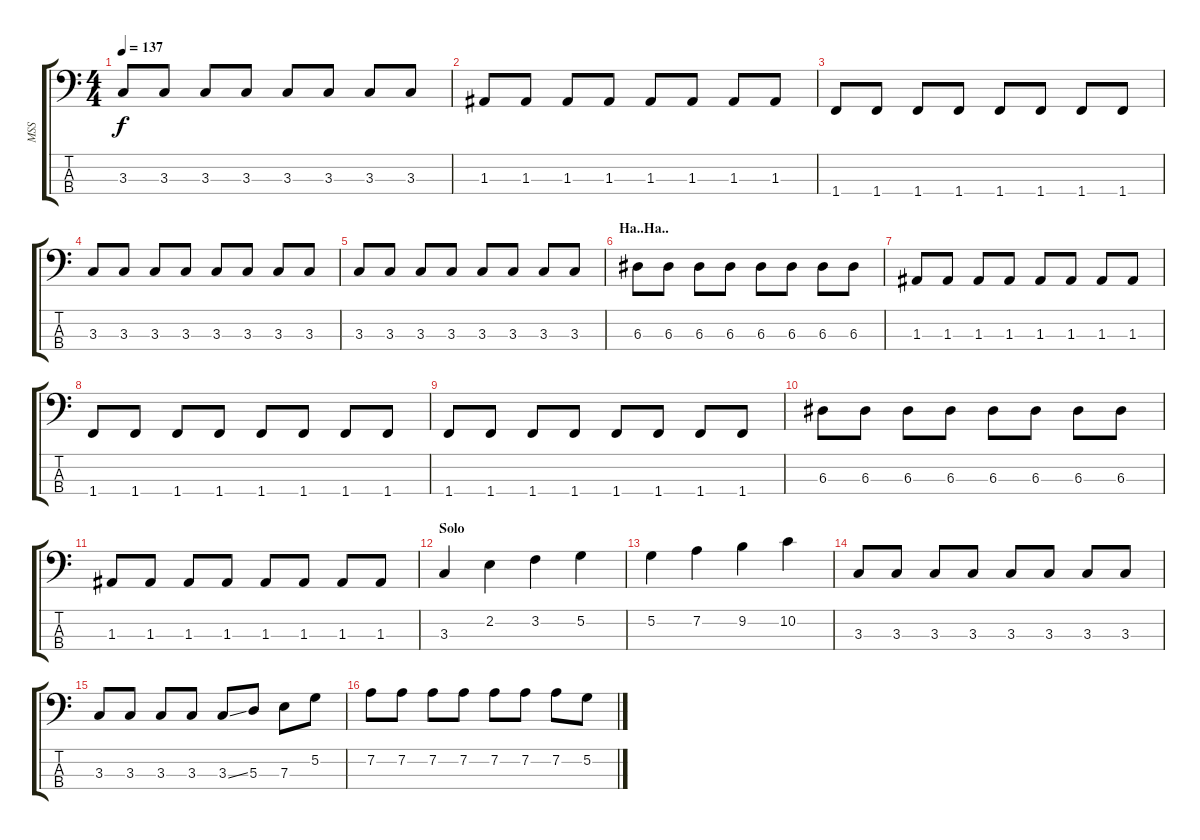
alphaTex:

\track ("MSS" "MSS") {instrument electricbassfinger}
\staff {score tabs}
\tuning (G2 D2 A1 E1) {hide}
\ts (4 4)
\tempo 137
\clef f4
\ks c
3.3.8{dy f} 3.3.8 3.3.8 3.3.8 3.3.8 3.3.8 3.3.8 3.3.8 |
1.3.8 1.3.8 1.3.8 1.3.8 1.3.8 1.3.8 1.3.8 1.3.8 |
1.4.8 1.4.8 1.4.8 1.4.8 1.4.8 1.4.8 1.4.8 1.4.8 |
3.3.8 3.3.8 3.3.8 3.3.8 3.3.8 3.3.8 3.3.8 3.3.8 |
3.3.8 3.3.8 3.3.8 3.3.8 3.3.8 3.3.8 3.3.8 3.3.8 |
\section ("" "Ha..Ha..")
6.3.8 6.3.8 6.3.8 6.3.8 6.3.8 6.3.8 6.3.8 6.3.8 |
1.3.8 1.3.8 1.3.8 1.3.8 1.3.8 1.3.8 1.3.8 1.3.8 |
1.4.8 1.4.8 1.4.8 1.4.8 1.4.8 1.4.8 1.4.8 1.4.8 |
1.4.8 1.4.8 1.4.8 1.4.8 1.4.8 1.4.8 1.4.8 1.4.8 |
6.3.8 6.3.8 6.3.8 6.3.8 6.3.8 6.3.8 6.3.8 6.3.8 |
1.3.8 1.3.8 1.3.8 1.3.8 1.3.8 1.3.8 1.3.8 1.3.8 |
\section ("" "Solo")
3.3.4 2.2.4 3.2.4 5.2.4 |
5.2.4 7.2.4 9.2.4 10.2.4 |
3.3.8 3.3.8 3.3.8 3.3.8 3.3.8 3.3.8 3.3.8 3.3.8 |
3.3.8 3.3.8 3.3.8 3.3.8 3.3{ss}.8 5.3.8 7.3.8 5.2.8 |
7.2.8 7.2.8 7.2.8 7.2.8 7.2.8 7.2.8 7.2.8 5.2.8
